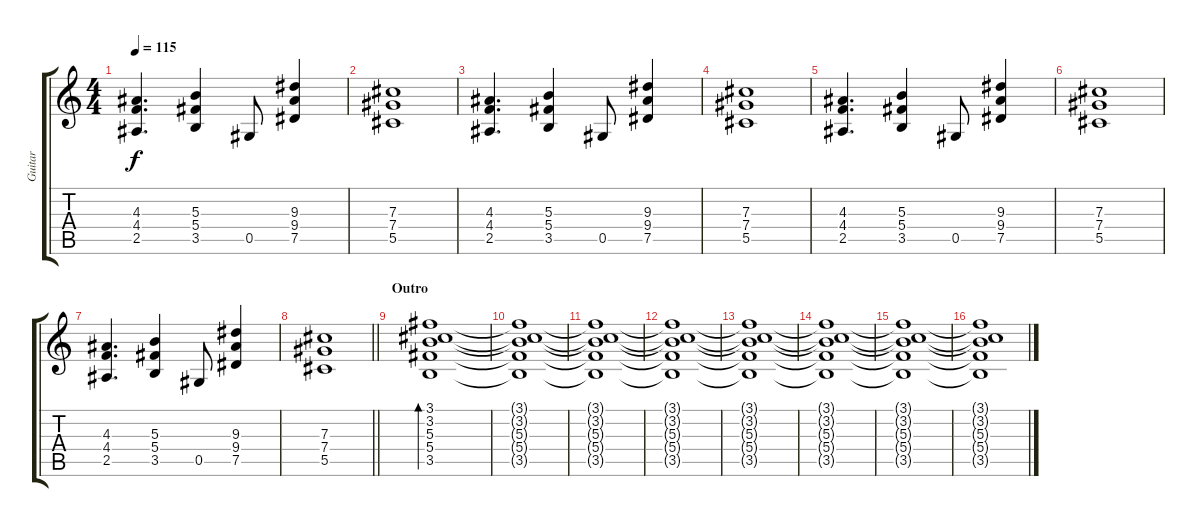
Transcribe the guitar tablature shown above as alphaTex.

\track ("Guitar" "Guitar") {instrument electricguitarclean}
\staff {score tabs}
\tuning (Eb4 Bb3 Gb3 Db3 Ab2 Eb2) {hide}
\ts (4 4)
\tempo 115
\clef g2
\ks c
(4.3 4.4 2.5).4{d dy f} (5.3 5.4 3.5).4 0.5.8 (9.3 9.4 7.5).4 |
(7.3 7.4 5.5).1 |
(4.3 4.4 2.5).4{d} (5.3 5.4 3.5).4 0.5.8 (9.3 9.4 7.5).4 |
(7.3 7.4 5.5).1 |
(4.3 4.4 2.5).4{d} (5.3 5.4 3.5).4 0.5.8 (9.3 9.4 7.5).4 |
(7.3 7.4 5.5).1 |
(4.3 4.4 2.5).4{d} (5.3 5.4 3.5).4 0.5.8 (9.3 9.4 7.5).4 |
\barLineRight lightlight
(7.3 7.4 5.5).1 |
\section ("" "Outro")
(3.1 3.2 5.3 5.4 3.5).1{bd 60} |
(3.1{t} 3.2{t} 5.3{t} 5.4{t} 3.5{t}).1 |
(3.1{t} 3.2{t} 5.3{t} 5.4{t} 3.5{t}).1{volume 9} |
(3.1{t} 3.2{t} 5.3{t} 5.4{t} 3.5{t}).1 |
(3.1{t} 3.2{t} 5.3{t} 5.4{t} 3.5{t}).1 |
(3.1{t} 3.2{t} 5.3{t} 5.4{t} 3.5{t}).1 |
(3.1{t} 3.2{t} 5.3{t} 5.4{t} 3.5{t}).1 |
(3.1{t} 3.2{t} 5.3{t} 5.4{t} 3.5{t}).1{volume 0}
